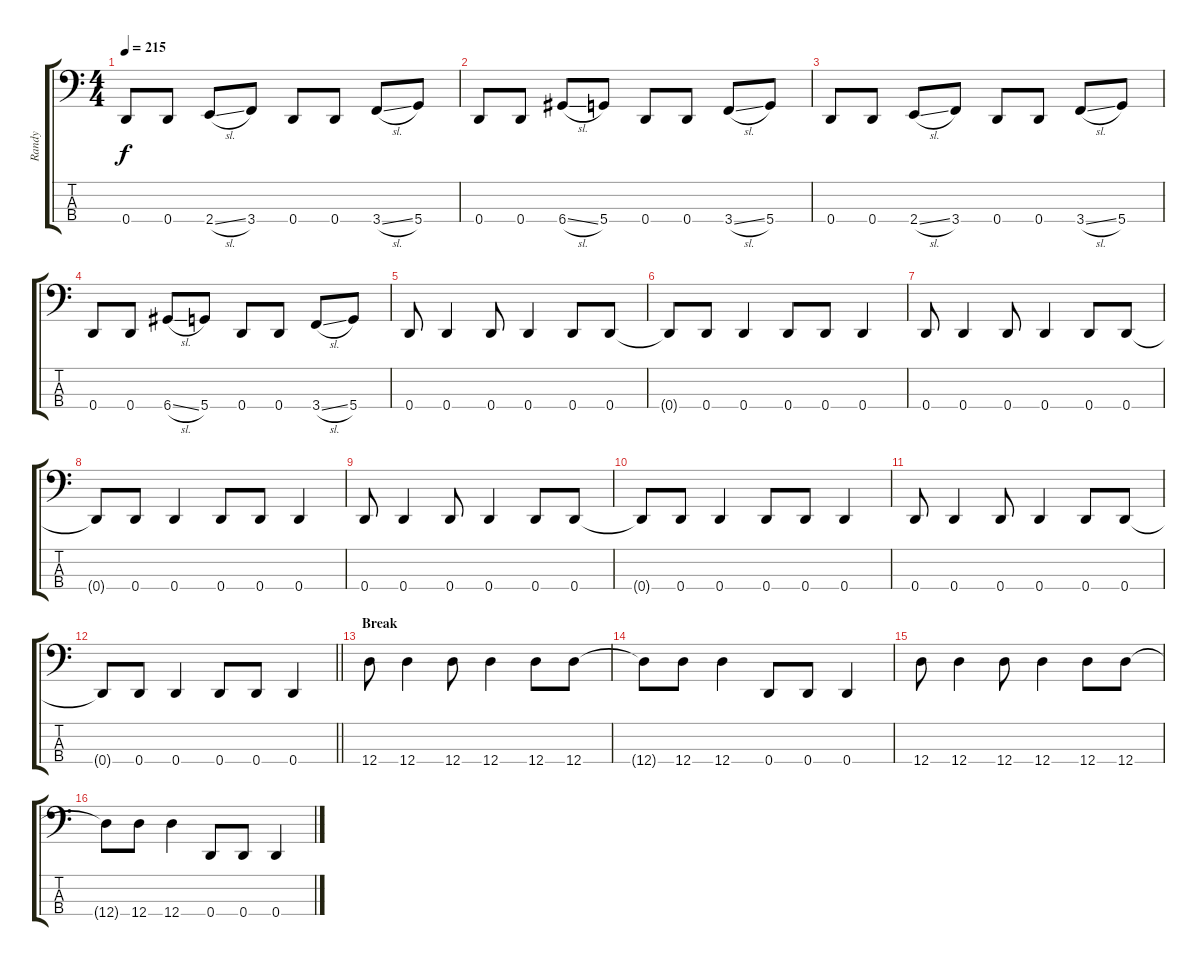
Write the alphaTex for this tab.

\track ("Randy" "Randy") {instrument electricbasspick}
\staff {score tabs}
\tuning (G2 D2 A1 D1) {hide}
\ts (4 4)
\tempo 215
\clef f4
\ks c
0.4.8{dy f} 0.4.8 2.4{sl}.8 3.4.8 0.4.8 0.4.8 3.4{sl}.8 5.4.8 |
0.4.8 0.4.8 6.4{sl}.8 5.4.8 0.4.8 0.4.8 3.4{sl}.8 5.4.8 |
0.4.8 0.4.8 2.4{sl}.8 3.4.8 0.4.8 0.4.8 3.4{sl}.8 5.4.8 |
0.4.8 0.4.8 6.4{sl}.8 5.4.8 0.4.8 0.4.8 3.4{sl}.8 5.4.8 |
0.4.8 0.4.4 0.4.8 0.4.4 0.4.8 0.4.8 |
0.4{t}.8 0.4.8 0.4.4 0.4.8 0.4.8 0.4.4 |
0.4.8 0.4.4 0.4.8 0.4.4 0.4.8 0.4.8 |
0.4{t}.8 0.4.8 0.4.4 0.4.8 0.4.8 0.4.4 |
0.4.8 0.4.4 0.4.8 0.4.4 0.4.8 0.4.8 |
0.4{t}.8 0.4.8 0.4.4 0.4.8 0.4.8 0.4.4 |
0.4.8 0.4.4 0.4.8 0.4.4 0.4.8 0.4.8 |
\barLineRight lightlight
0.4{t}.8 0.4.8 0.4.4 0.4.8 0.4.8 0.4.4 |
\section ("" "Break")
12.4.8 12.4.4 12.4.8 12.4.4 12.4.8 12.4.8 |
12.4{t}.8 12.4.8 12.4.4 0.4.8 0.4.8 0.4.4 |
12.4.8 12.4.4 12.4.8 12.4.4 12.4.8 12.4.8 |
12.4{t}.8 12.4.8 12.4.4 0.4.8 0.4.8 0.4.4
